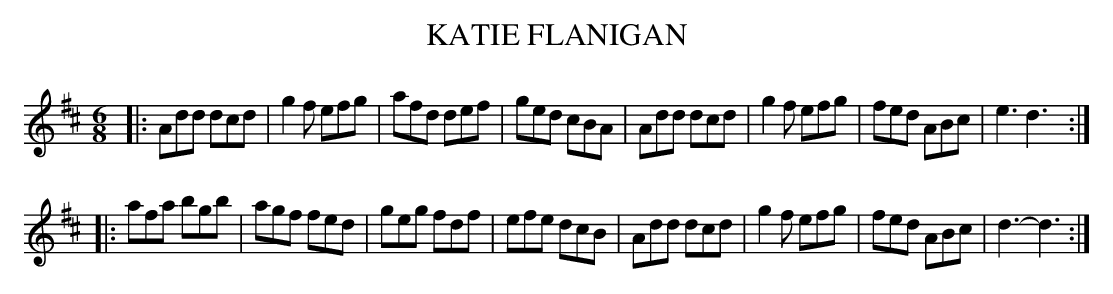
X:1
T: KATIE FLANIGAN
M: 6/8
L: 1/8
K: D
|:\
Add dcd | g2f efg | afd def | ged cBA |\
Add dcd | g2f efg | fed ABc | e3  d3 :|
|:\
afa bgb | agf fed | geg fdf | efe dcB |\
Add dcd | g2f efg | fed ABc | d3- d3 :|
